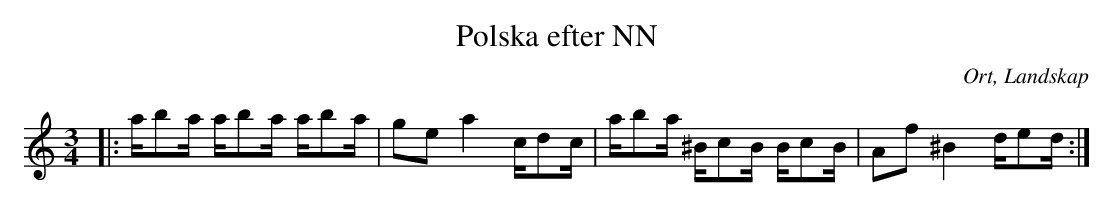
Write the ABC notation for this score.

X:1
T:Polska efter NN
O:Ort, Landskap
M:3/4
L:1/8
K:C
|: a/ba/ a/ba/ a/ba/ | ge a2 c/dc/ |a/ba/ ^B/cB/ B/cB/| Af ^B2 d/ed/ :|
